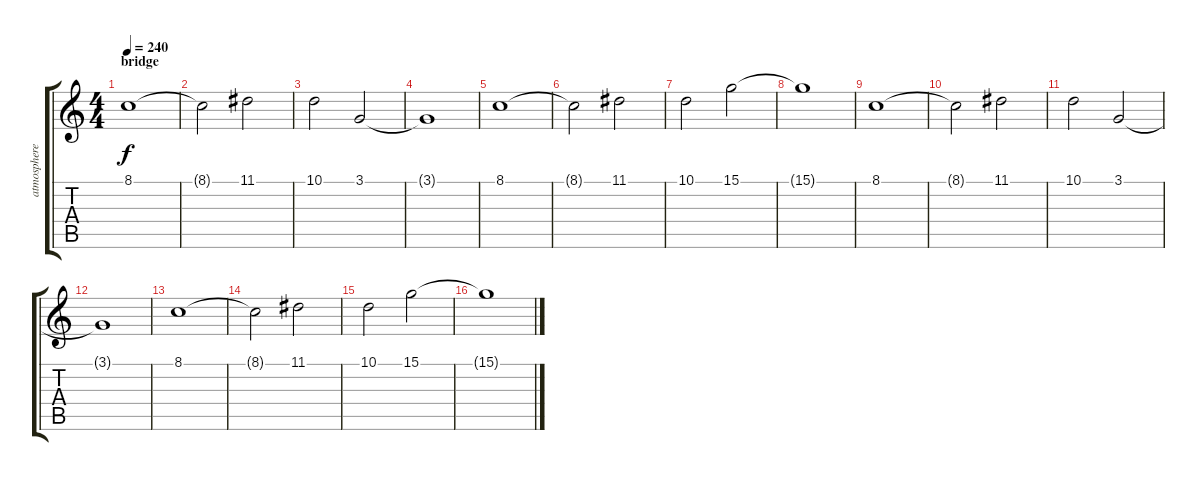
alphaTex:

\track ("atmosphere(alex stariopoli)" "atmosphere") {instrument stringensemble2}
\staff {score tabs}
\tuning (E4 B3 G3 D3 A2 E2) {hide}
\ts (4 4)
\section ("" "bridge")
\tempo 240
\clef g2
\ks c
8.1.1{dy f} |
8.1{t}.2 11.1.2 |
10.1.2 3.1.2 |
3.1{t}.1 |
8.1.1 |
8.1{t}.2 11.1.2 |
10.1.2 15.1.2 |
15.1{t}.1 |
8.1.1 |
8.1{t}.2 11.1.2 |
10.1.2 3.1.2 |
3.1{t}.1 |
8.1.1 |
8.1{t}.2 11.1.2 |
10.1.2 15.1.2 |
15.1{t}.1
